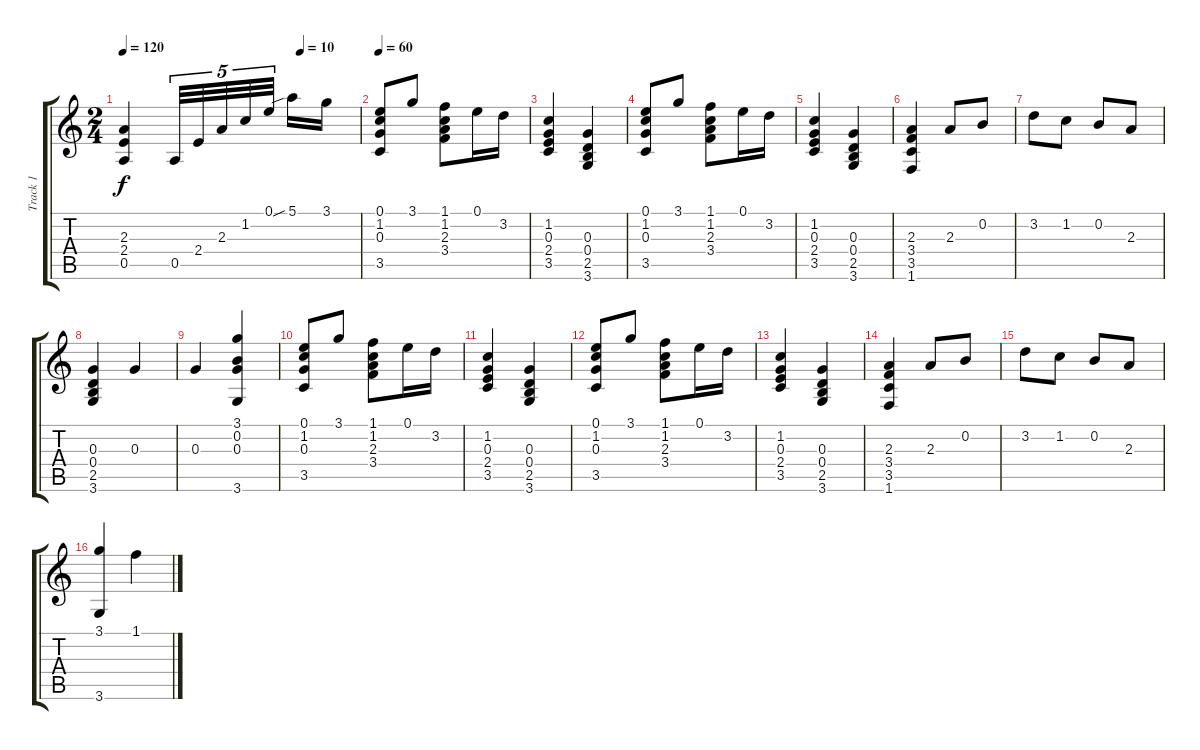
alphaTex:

\track ("Track 1" "Track 1") {instrument acousticguitarnylon}
\staff {score tabs}
\tuning (E4 B3 G3 D3 A2 E2) {hide}
\ts (2 4)
\tempo 120
\tempo (10 0.75)
\clef g2
\ks c
(2.3 2.4 0.5).4{dy f} 0.5.32{tu (5 4)} 2.4.32{tu (5 4)} 2.3.32{tu (5 4)} 1.2.32{tu (5 4)} 0.1.32{tu (5 4) beam splitsecondary} 5.1{sib}.16 3.1.16 |
\tempo 60
(0.1 1.2 0.3 3.5).8 3.1.8 (1.1 1.2 2.3 3.4).8 0.1.16 3.2.16 |
(1.2 0.3 2.4 3.5).4 (0.3 0.4 2.5 3.6).4 |
(0.1 1.2 0.3 3.5).8 3.1.8 (1.1 1.2 2.3 3.4).8 0.1.16 3.2.16 |
(1.2 0.3 2.4 3.5).4 (0.3 0.4 2.5 3.6).4 |
(2.3 3.4 3.5 1.6).4 2.3.8 0.2.8 |
3.2.8 1.2.8 0.2.8 2.3.8 |
(0.3 0.4 2.5 3.6).4 0.3.4 |
0.3.4 (3.1 0.2 0.3 3.6).4 |
(0.1 1.2 0.3 3.5).8 3.1.8 (1.1 1.2 2.3 3.4).8 0.1.16 3.2.16 |
(1.2 0.3 2.4 3.5).4 (0.3 0.4 2.5 3.6).4 |
(0.1 1.2 0.3 3.5).8 3.1.8 (1.1 1.2 2.3 3.4).8 0.1.16 3.2.16 |
(1.2 0.3 2.4 3.5).4 (0.3 0.4 2.5 3.6).4 |
(2.3 3.4 3.5 1.6).4 2.3.8 0.2.8 |
3.2.8 1.2.8 0.2.8 2.3.8 |
(3.1 3.6).4 1.1.4
